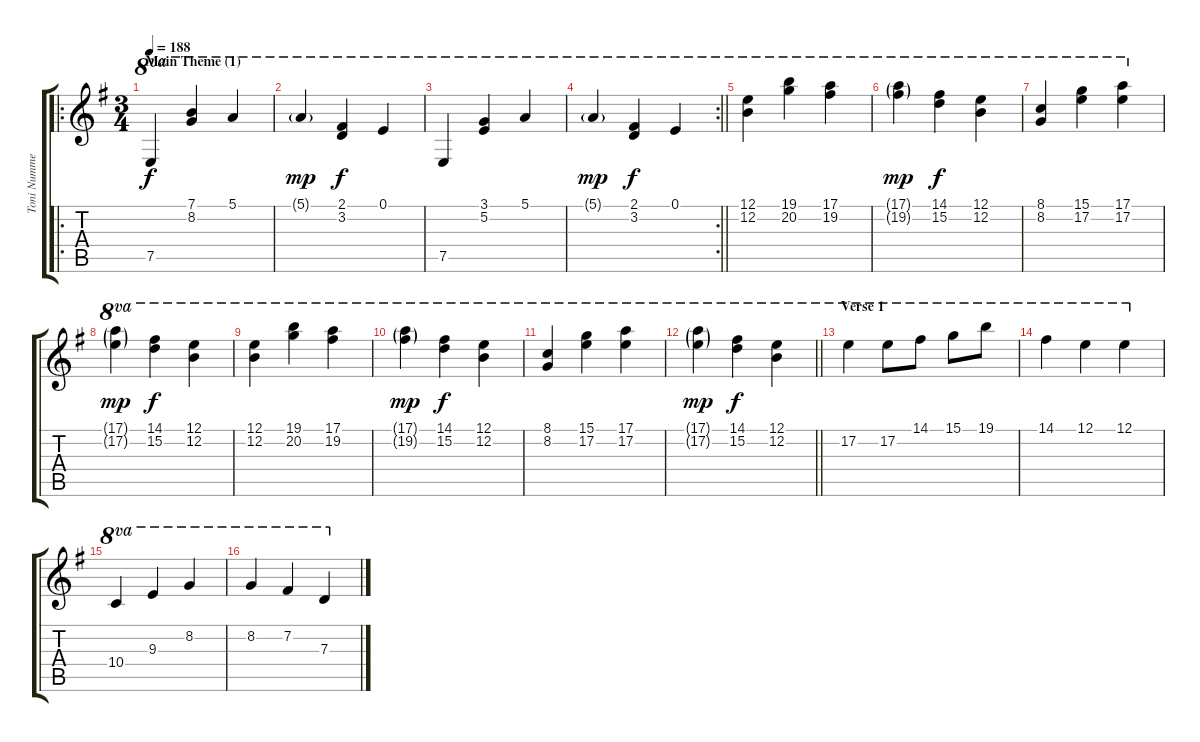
\track ("Toni Nummelin (piano)" "Toni Numme") {instrument acousticgrandpiano}
\staff {score tabs}
\tuning (E5 B4 G4 D4 A3 E3) {hide}
\ro
\ts (3 4)
\section ("" "Main Theme (1)")
\tempo 188
\clef g2
\ks eminor
7.5.4{ot 8va dy f instrument acousticgrandpiano} (7.1 8.2).4{ot 8va} 5.1.4{ot 8va} |
5.1{g}.4{ot 8va dy mp} (2.1 3.2).4{ot 8va dy f} 0.1.4{ot 8va} |
7.5.4{ot 8va} (3.1 5.2).4{ot 8va} 5.1.4{ot 8va} |
\rc 2
\barLineRight lightlight
5.1{g}.4{ot 8va dy mp} (2.1 3.2).4{ot 8va dy f} 0.1.4{ot 8va} |
(12.1 12.2).4{ot 8va} (19.1 20.2).4{ot 8va} (17.1 19.2).4{ot 8va} |
(17.1{g} 19.2{g}).4{ot 8va dy mp} (14.1 15.2).4{ot 8va dy f} (12.1 12.2).4{ot 8va} |
(8.1 8.2).4{ot 8va} (15.1 17.2).4{ot 8va} (17.1 17.2).4{ot 8va} |
(17.1{g} 17.2{g}).4{ot 8va dy mp} (14.1 15.2).4{ot 8va dy f} (12.1 12.2).4{ot 8va} |
(12.1 12.2).4{ot 8va} (19.1 20.2).4{ot 8va} (17.1 19.2).4{ot 8va} |
(17.1{g} 19.2{g}).4{ot 8va dy mp} (14.1 15.2).4{ot 8va dy f} (12.1 12.2).4{ot 8va} |
(8.1 8.2).4{ot 8va} (15.1 17.2).4{ot 8va} (17.1 17.2).4{ot 8va} |
\barLineRight lightlight
(17.1{g} 17.2{g}).4{ot 8va dy mp} (14.1 15.2).4{ot 8va dy f} (12.1 12.2).4{ot 8va} |
\section ("" "Verse 1")
17.2.4{ot 8va} 17.2.8{ot 8va} 14.1.8{ot 8va} 15.1.8{ot 8va} 19.1.8{ot 8va} |
14.1.4{ot 8va} 12.1.4{ot 8va} 12.1.4{ot 8va} |
10.4.4{ot 8va} 9.3.4{ot 8va} 8.2.4{ot 8va} |
8.2.4{ot 8va} 7.2.4{ot 8va} 7.3.4{ot 8va}
